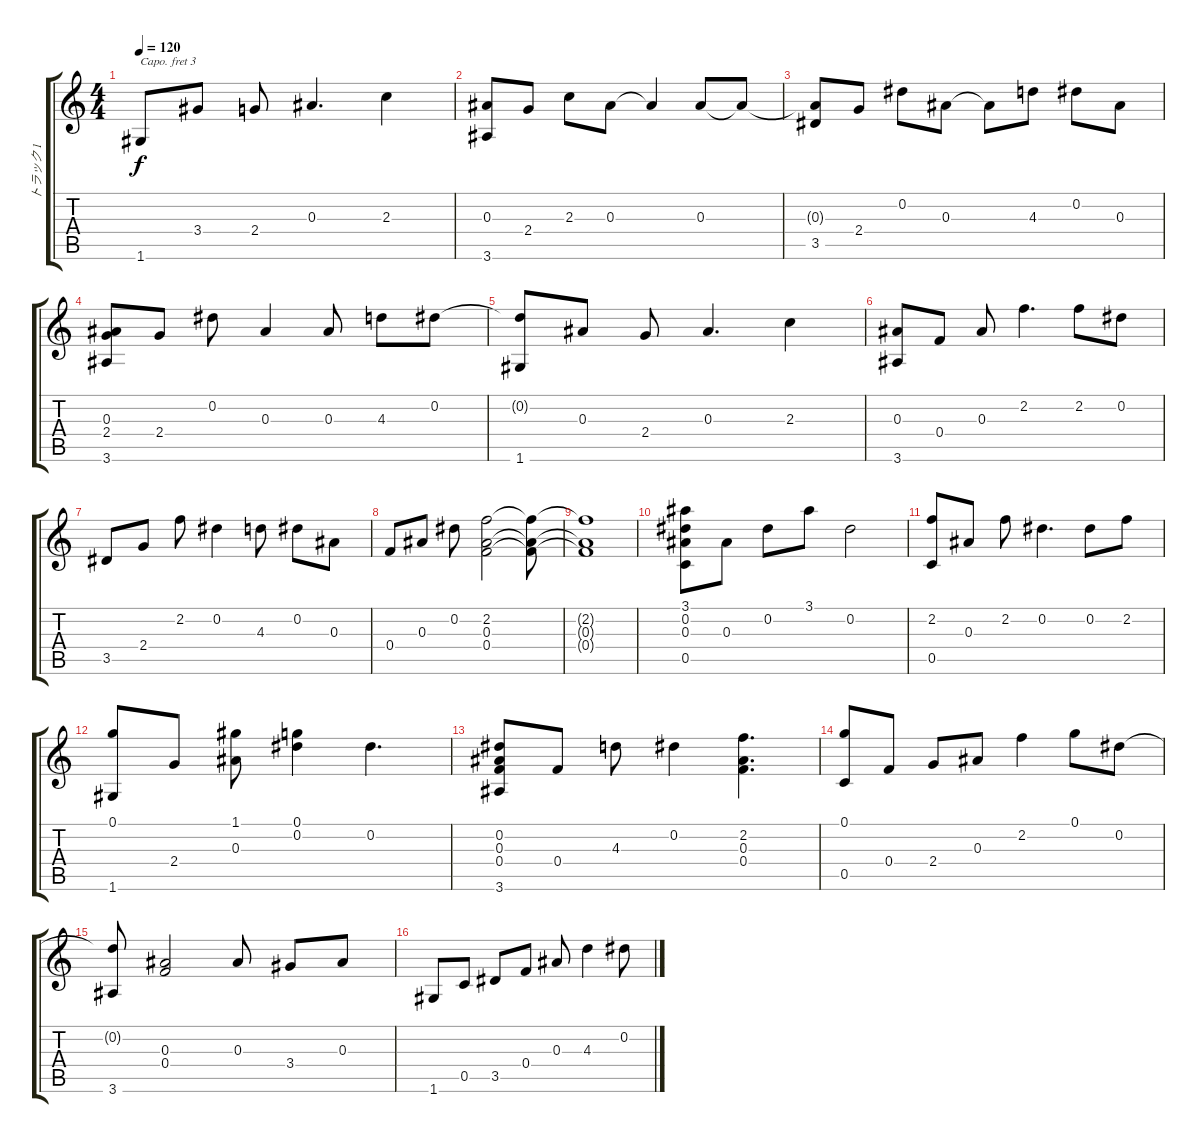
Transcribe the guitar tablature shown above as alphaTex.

\track ("トラック 1" "トラック 1") {instrument acousticguitarsteel}
\staff {score tabs}
\capo 3
\tuning (E4 C4 G3 D3 A2 E2) {hide}
\ts (4 4)
\tempo 120
\clef g2
\ks c
1.6.8{dy f} 3.4.8 2.4.8 0.3.4{d} 2.3.4 |
(0.3 3.6).8 2.4.8 2.3.8 0.3.8 0.3{t}.4 0.3.8 0.3{t}.8 |
(0.3{t} 3.5).8 2.4.8 0.2.8 0.3.8 0.3{t}.8 4.3.8 0.2.8 0.3.8 |
(0.3 2.4 3.6).8 2.4.8 0.2.8 0.3.4 0.3.8 4.3.8 0.2.8 |
(0.2{t} 1.6).8 0.3.8 2.4.8 0.3.4{d} 2.3.4 |
(0.3 3.6).8 0.4.8 0.3.8 2.2.4{d} 2.2.8 0.2.8 |
3.5.8 2.4.8 2.2.8 0.2.4 4.3.8 0.2.8 0.3.8 |
0.4.8 0.3.8 0.2.8 (2.2 0.3 0.4).2 (2.2{t} 0.3{t} 0.4{t}).8 |
(2.2{t} 0.3{t} 0.4{t}).1 |
(3.1 0.2 0.3 0.5).8 0.3.8 0.2.8 3.1.8 0.2.2 |
(2.2 0.5).8 0.3.8 2.2.8 0.2.4{d} 0.2.8 2.2.8 |
(0.1 1.6).8 2.4.8 (1.1 0.3).8 (0.1 0.2).4 0.2.4{d} |
(0.2 0.3 0.4 3.6).8 0.4.8 4.3.8 0.2.4 (2.2 0.3 0.4).4{d} |
(0.1 0.5).8 0.4.8 2.4.8 0.3.8 2.2.4 0.1.8 0.2.8 |
(0.2{t} 3.6).8 (0.3 0.4).2 0.3.8 3.4.8 0.3.8 |
1.6.8 0.5.8 3.5.8 0.4.8 0.3.8 4.3.4 0.2.8
